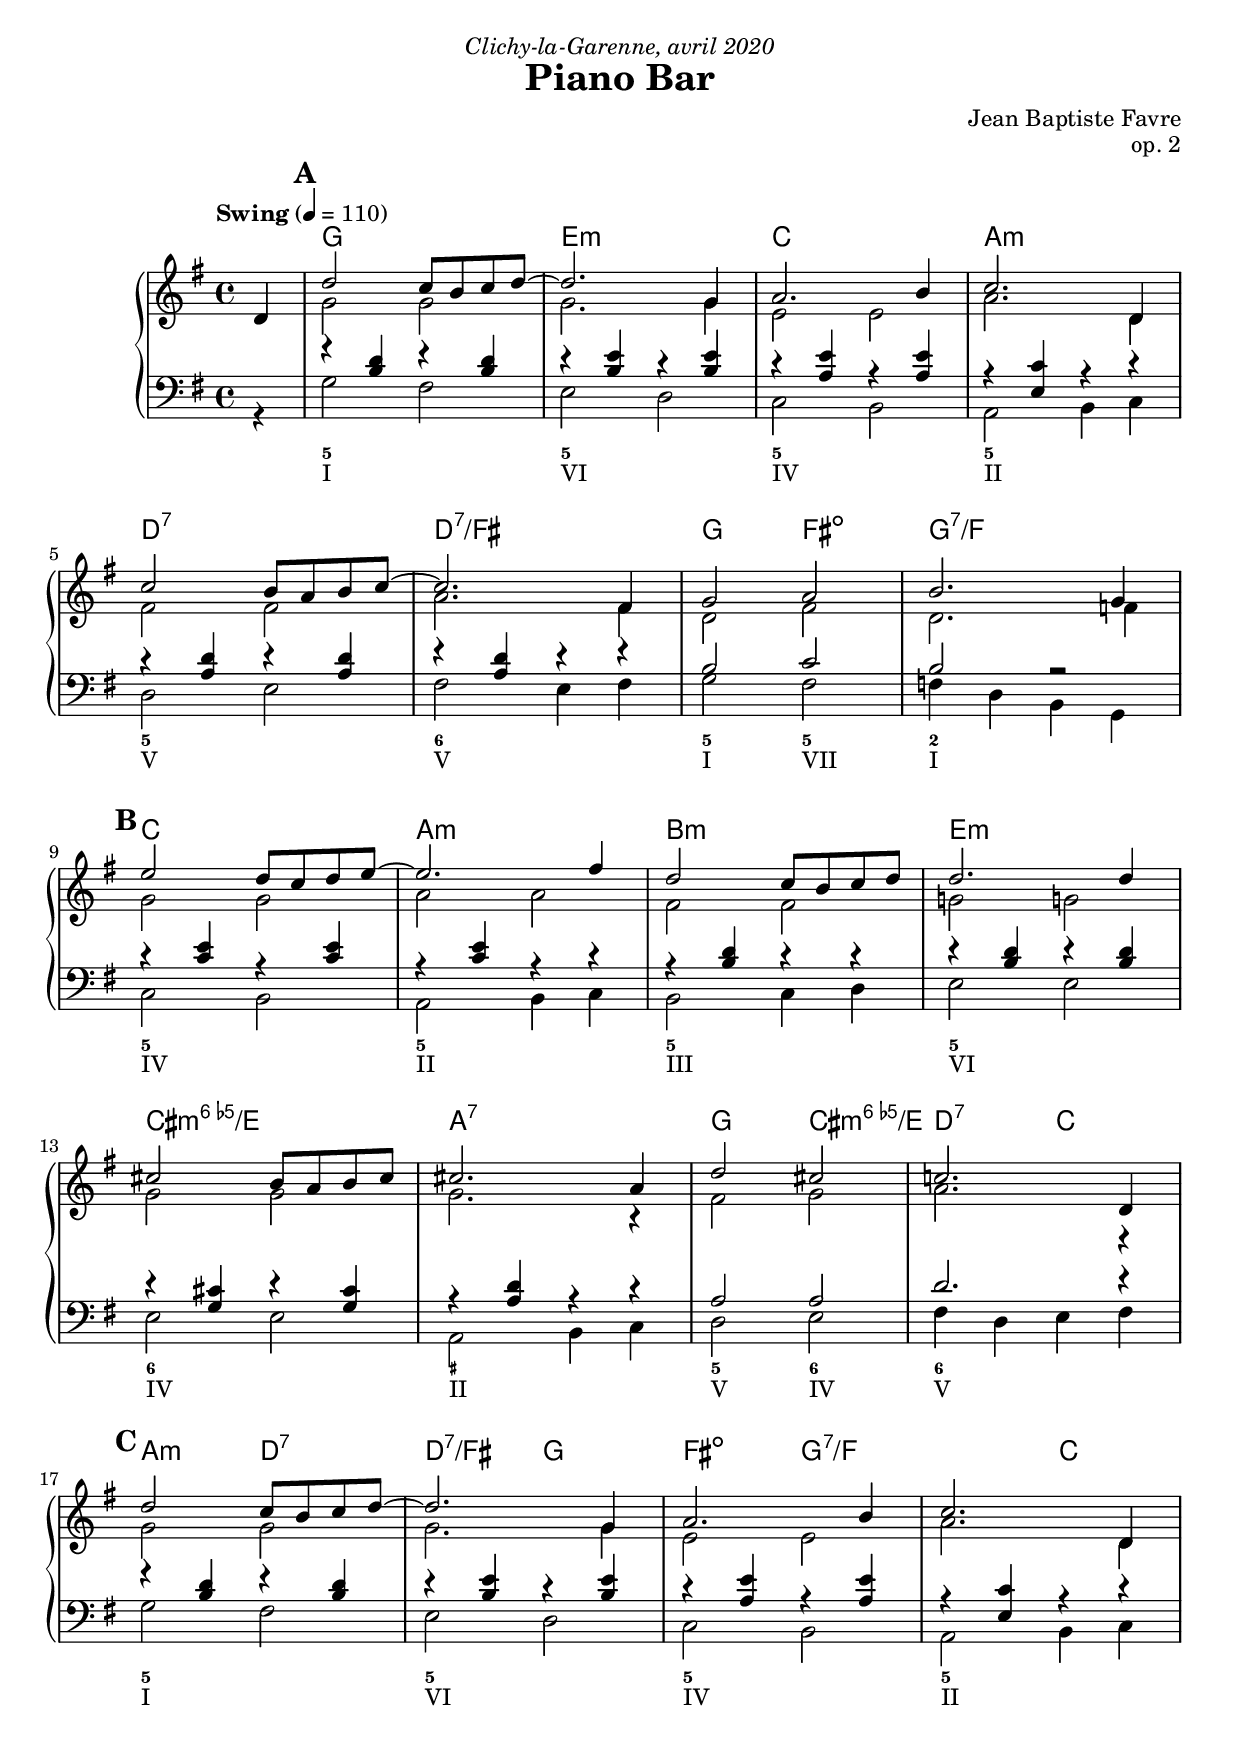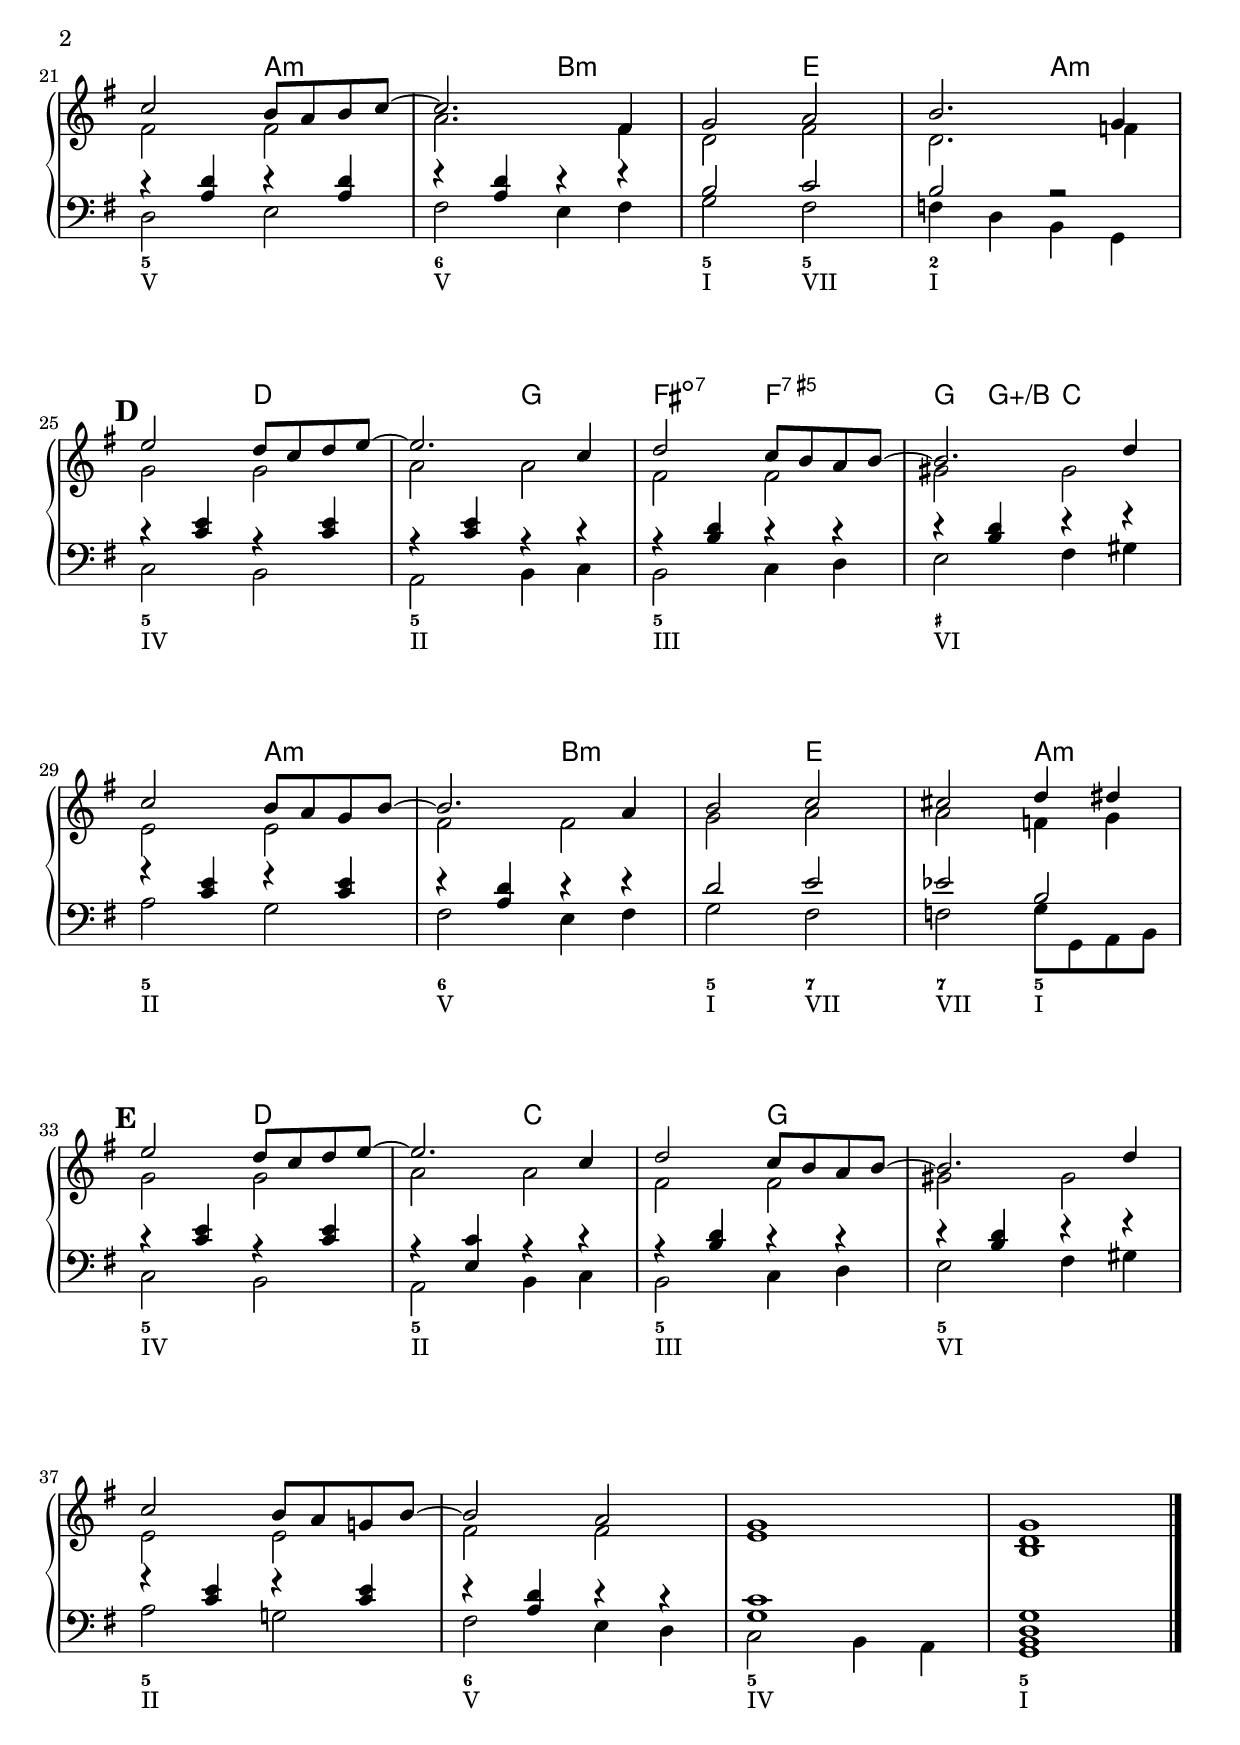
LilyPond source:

\version "2.20.0"
\language "english"
\header {
  title = "Piano Bar"
  subtitle = ""
  composer = "Jean Baptiste Favre"
  opus = "op. 2"
  dedication = \markup { \italic "Clichy-la-Garenne, avril 2020" }
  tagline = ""
}
\paper {
  #(include-special-characters)
  print-all-headers = ##f
  ragged-last-bottom = ##f
  systems-per-page = 5
}
midiInstrumentName = "celesta"
global = { \time 4/4 \key g \major \tempo "Swing" 4 = 110 }
sopraneVoice = \relative c' {
  \set Score.markFormatter = #format-mark-box-alphabet
          \partial 4
          d4 \mark \default %\mark "A"
             d'2 c8 b c d~ d2. g,4 a2. b4 c2. d,4 \break
             c'2 b8 a b c~ c2. fs,4 g2 a2 b2. g4 \break
             \mark \default %\mark "B"
             e'2 d8 c d e8~ e2. fs4 d2 c8 b c d d2. d4 \break
             cs2 b8 a b cs cs2. a4 d2 cs2 c!2. d,4 \break
             \mark \default %\mark "C"
             d'2 c8 b c d~ d2. g,4 a2. b4 c2. d,4 \break
             c'2 b8 a b c~ c2. fs,4 g2 a2 b2. g4 \break
             \mark \default %\mark "D"
             e'2 d8 c d e8~ e2. c4 d2 c8 b a b8~ b2. d4 \break
             c2 b8 a g8 b8~ b2. a4 b2 c2 cs2 d4 ds4 \break
             \mark \default %\mark "E"
             e2 d8 c d e8~ e2. c4 d2 c8 b a b8~ b2. d4 \break
             c2 b8 a g! b8~ b2 a2 g1 g1 \break

          \bar "|."
        }
altoVoice = \relative c' {
          \partial 4
          s4 g'2 g g2. g4 e2 e a2. d,4
             fs2 fs a2. fs4 d2 fs2 d2. f4
             % \mark "B"
             g2 g a2 a fs fs g! g!
             g g g2. r4 fs2 g2 a2. r4
             %\mark "C"
             g2 g g2. g4 e2 e a2. d,4
             fs2 fs a2. fs4 d2 fs2 d2. f4
             %\mark "D"
             g2 g a2 a fs fs gs gs
             e e fs fs g2 a2 a2 f4 g4
             %\mark "E"
             g2 g a a fs fs gs gs
             e e fs fs e1 <b d>1
        }
tenorVoice = \relative c' {
          \partial 4
          s4 r4 <b d>4 r4 <b d>4 r4 <b e>4 r4 <b e>4 r4 <a e'>4 r4 <a e'>4 r4 <e c'>4 r4 r4
             r4 <a d>4 r4 <a d>4 r4 <a d>4 r4 r4 b2 c2 b2 r2
             %\mark "B"
             r4 <c e>4 r4 <c e>4 r4 <c e>4 r4 r4 r4 <b d>4 r4 r4 r4 <b d>4 r4 <b d>4
             r4 <g cs>4 r4 <g cs>4 r4 <a d>4 r4 r4 a2 a2 d2. r4
             %\mark "C"
             r4 <b d>4 r4 <b d>4 r4 <b e>4 r4 <b e>4 r4 <a e'>4 r4 <a e'>4 r4 <e c'>4 r4 r4
             r4 <a d>4 r4 <a d>4 r4 <a d>4 r4 r4 b2 c2 b2 r2
             %\mark "D"
             r4 <c e>4 r4 <c e>4 r4 <c e>4 r4 r4 r4 <b d>4 r4 r4 r4 <b d>4 r4 r4
             r4 <c e>4 r4 <c e>4 r4 <a d>4 r4 r4 d2 e2 ef2 b2
             %\mark "E"
             r4 <c e>4 r4 <c e>4 r4 <e, c'>4 r4 r4 r4 <b' d>4 r4 r4 r4 <b d>4 r4 r4
             r4 <c e>4 r4 <c e>4 r4 <a d>4 r4 r4 <g c>1  <b, d g>1
        }
bassesVoice = \relative f {
          \partial 4
          r4 g2 fs e d c b a b4 c
             d2 e fs e4 fs g2 fs f4 d4 b4 g4
             %\mark "B"
             c2 b a b4 c b2 c4 d e2 e2
             e2 e a, b4 c d2 e fs4 d e fs
             %\mark "C"
             g2 fs e d c b a b4 c
             d2 e fs e4 fs g2 fs f4 d4 b4 g4
             %\mark "D"
             c2 b a b4 c b2 c4 d e2 fs4 gs
             a2 g fs e4 fs g2 fs f g8 g, a b
             %\mark "E"
             c2 b a b4 c b2 c4 d e2 fs4 gs
             a2 g! fs e4 d c2 b4 a g1
        }

pianoMusic =   \new PianoStaff
  <<
    \tag #'visuel \new ChordNames {
      \chordmode {
        \partial 4 s4
        g1 e:m c a:m
        d:7 d:7/fs g2 fs:dim g1:7/f
        c1 a:m b:m e:m
        cs:dim6/e a:7
        g2 cs:dim6/e d:7 c a:m
        d:7 d:7/fs g2 fs:dim g1:7/f
        c1 a:m b:m e
        a:m d g2 fs2:dim7 f2:aug7 g4 g4:aug/b
        c1 a:m b:m e
        a:m d c g
      }
    }
    \new Staff = "haut" <<
      \set Staff.midiInstrument = \midiInstrumentName
      \clef treble
      \global
      \new Voice = "soprane" { \tag #'midi \set Voice.midiMinimumVolume = #0.3
                               \tag #'midi \set Voice.midiMaximumVolume = #1
                               \voiceOne \sopraneVoice
      }
      \new Voice = "alto" { \tag #'midi \set Voice.midiMinimumVolume = #0.2
                            \tag #'midi \set Voice.midiMaximumVolume = #0.6
                            \voiceTwo \altoVoice
      }
    >>
    \new Staff <<
      \set Staff.midiInstrument = \midiInstrumentName
      \clef bass
      \global
      \new Voice = "tenor" { \tag #'midi \set Voice.midiMinimumVolume = #0.2
                             \tag #'midi \set Voice.midiMaximumVolume = #0.6
                             \voiceOne \tenorVoice
      }
      \new Voice = "bass" { \tag #'midi \set Voice.midiMinimumVolume = #0.2
                            \tag #'midi \set Voice.midiMaximumVolume = #0.6
                            \voiceTwo \bassesVoice
      }
    >>
    \tag #'visuel \new FiguredBass{
      \figuremode { \bassFigureExtendersOn
        <_>4 <5>1 <5\!> <5\!> <5\!>
             <5\!> <6\!> <5\!>2 <5\!>2 <2>1
             <5\!>1 <5\!> <5\!> <5\!>
             <6\!> <_+\!> <5\!>2 <6\!> <6\!>1
             <5>1 <5\!> <5\!> <5\!>
             <5\!> <6\!> <5\!>2 <5\!>2 <2>1
             <5\!> <5\!> <5\!> <_+\!>
             <5\!> <6\!> <5\!>2 <7\!> <7\!> <5\!>2
             <5\!>1 <5\!> <5\!> <5\!>
             <5\!> <6\!> <5\!> <5\!>
      }
    }
    \tag #'visuel \new FiguredBass{
      \figuremode {
        <_>4 <I>1 <VI> <IV> <II> <V> <V>
             <I>2 <VII>2 <I>1
             <IV>1 <II> <III> <VI>
             <IV> <II> <V>2 <IV>2 <V>1
             <I>1 <VI> <IV> <II> <V> <V>
             <I>2 <VII>2 <I>1
             <IV> <II> <III> <VI>
             <II> <V> <I>2 <VII> <VII> <I>
             <IV>1 <II> <III> <VI>
             <II> <V> <IV> <I>
      }
    }
  >>

\score {
  \header {
    title = ##f
    subtitle = ##f
    piece = ##f
  }
  \keepWithTag visuel \pianoMusic
  \layout {}
}
\score {
  \header {
    title = ##f
    subtitle = ##f
    piece = ##f
  }
  \keepWithTag midi \pianoMusic
  \midi {
    \context {
      \Staff
      \remove "Staff_performer"
    }
    \context {
      \Voice
      \consists "Staff_performer"
    }
  }
}
